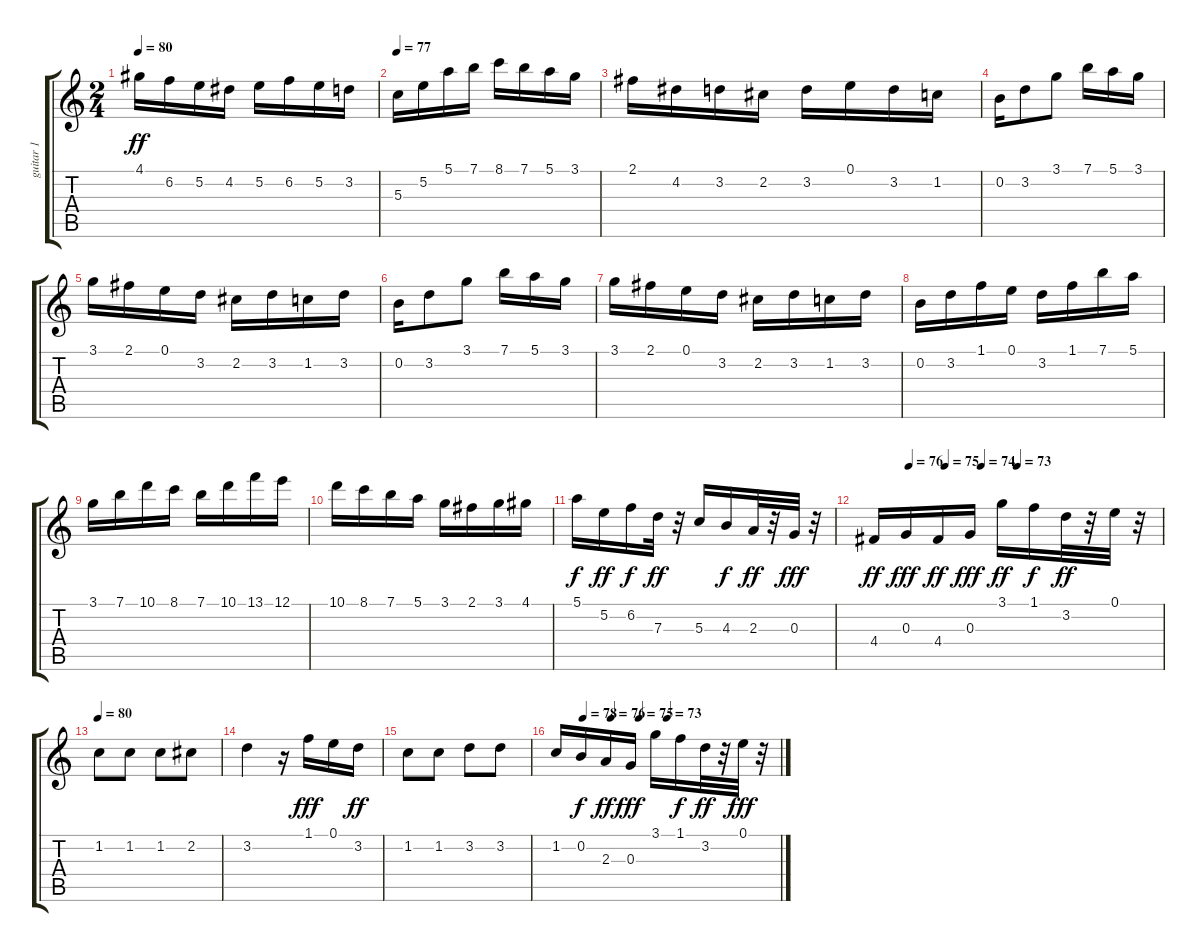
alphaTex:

\track ("guitar 1" "guitar 1") {instrument acousticguitarnylon}
\staff {score tabs}
\tuning (E4 B3 G3 D3 A2 E2) {hide}
\ts (2 4)
\tempo 80
\clef g2
\ks c
4.1.16{dy ff} 6.2.16 5.2.16 4.2.16 5.2.16 6.2.16 5.2.16 3.2.16 |
\tempo 77
5.3.16 5.2.16 5.1.16 7.1.16 8.1.16 7.1.16 5.1.16 3.1.16 |
2.1.16 4.2.16 3.2.16 2.2.16 3.2.16 0.1.16 3.2.16 1.2.16 |
0.2.16 3.2.8 3.1.8 7.1.16 5.1.16 3.1.16 |
3.1.16 2.1.16 0.1.16 3.2.16 2.2.16 3.2.16 1.2.16 3.2.16 |
0.2.16 3.2.8 3.1.8 7.1.16 5.1.16 3.1.16 |
3.1.16 2.1.16 0.1.16 3.2.16 2.2.16 3.2.16 1.2.16 3.2.16 |
0.2.16 3.2.16 1.1.16 0.1.16 3.2.16 1.1.16 7.1.16 5.1.16 |
3.1.16 7.1.16 10.1.16 8.1.16 7.1.16 10.1.16 13.1.16 12.1.16 |
10.1.16 8.1.16 7.1.16 5.1.16 3.1.16 2.1.16 3.1.16 4.1.16 |
5.1.16{dy f} 5.2.16{dy ff} 6.2.16{dy f} 7.3.32{dy ff} r.32 5.3.16 4.3.16{dy f} 2.3.32{dy ff} r.32 0.3.32{dy fff} r.32 |
\tempo (76 0.125)
\tempo (75 0.25)
\tempo (74 0.375)
\tempo (73 0.5)
4.4.16{dy ff} 0.3.16{dy fff} 4.4.16{dy ff} 0.3.16{dy fff} 3.1.16{dy ff} 1.1.16{dy f} 3.2.32{dy ff} r.32 0.1.32 r.32 |
\tempo 80
1.2.8 1.2.8 1.2.8 2.2.8 |
3.2.4 r.16 1.1.16{dy fff} 0.1.16 3.2.16{dy ff} |
1.2.8 1.2.8 3.2.8 3.2.8 |
\tempo (78 0.125)
\tempo (76 0.25)
\tempo (75 0.375)
\tempo (73 0.5)
1.2.16 0.2.16{dy f} 2.3.16{dy ff} 0.3.16{dy fff} 3.1.16 1.1.16{dy f} 3.2.32{dy ff} r.32 0.1.32{dy fff} r.32
